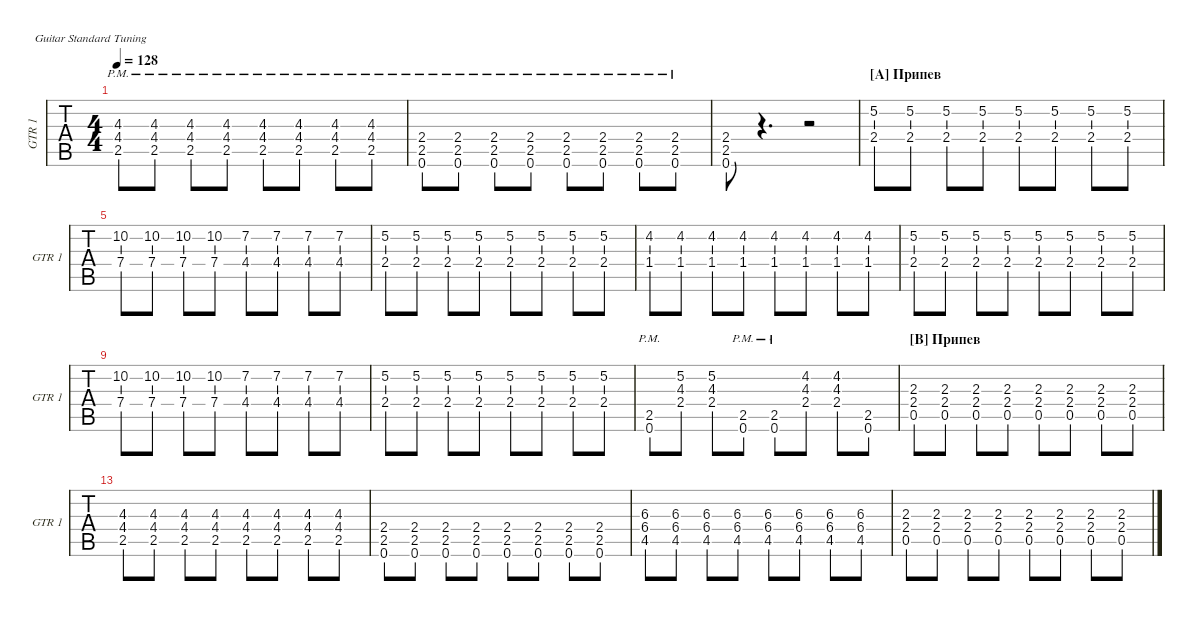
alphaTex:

\defaultSystemsLayout 4
\hideDynamics
\bracketExtendMode groupsimilarinstruments
\singleTrackTrackNamePolicy allsystems
\multiTrackTrackNamePolicy allsystems
\otherSystemsTrackNameOrientation horizontal
\defaultBarNumberDisplay FirstOfSystem
\track ("Electric Guitar 1" "GTR 1") {instrument electricguitarclean}
\staff {tabs}
\tuning (E4 B3 G3 D3 A2 E2)
\ts (4 4)
\tempo 128
\clef g2
\ks e
(2.5{pm} 4.4{pm} 4.3{pm}).8{dy mf} (2.5{pm} 4.4{pm} 4.3{pm}).8 (2.5{pm} 4.4{pm} 4.3{pm}).8 (2.5{pm} 4.4{pm} 4.3{pm}).8 (2.5{pm} 4.4{pm} 4.3{pm}).8 (2.5{pm} 4.4{pm} 4.3{pm}).8 (2.5{pm} 4.4{pm} 4.3{pm}).8 (2.5{pm} 4.4{pm} 4.3{pm}).8 |
(0.6{pm} 2.5{pm} 2.4{pm}).8 (0.6{pm} 2.5{pm} 2.4{pm}).8 (0.6{pm} 2.5{pm} 2.4{pm}).8 (0.6{pm} 2.5{pm} 2.4{pm}).8 (0.6{pm} 2.5{pm} 2.4{pm}).8 (0.6{pm} 2.5{pm} 2.4{pm}).8 (0.6{pm} 2.5{pm} 2.4{pm}).8 (0.6{pm} 2.5{pm} 2.4{pm}).8 |
(0.6 2.5 2.4).8 r.4{d} r.2 |
\section ("A" "Припев")
(2.4 5.2).8 (2.4 5.2).8 (2.4 5.2).8 (2.4 5.2).8 (2.4 5.2).8 (2.4 5.2).8 (2.4 5.2).8 (2.4 5.2).8 |
(10.2 7.4).8 (10.2 7.4).8 (10.2 7.4).8 (10.2 7.4).8 (7.2 4.4).8 (7.2 4.4).8 (7.2 4.4).8 (7.2 4.4).8 |
(2.4 5.2).8 (2.4 5.2).8 (2.4 5.2).8 (2.4 5.2).8 (2.4 5.2).8 (2.4 5.2).8 (2.4 5.2).8 (2.4 5.2).8 |
(4.2 1.4).8 (4.2 1.4).8 (4.2 1.4).8 (4.2 1.4).8 (4.2 1.4).8 (4.2 1.4).8 (4.2 1.4).8 (4.2 1.4).8 |
(2.4 5.2).8 (2.4 5.2).8 (2.4 5.2).8 (2.4 5.2).8 (2.4 5.2).8 (2.4 5.2).8 (2.4 5.2).8 (2.4 5.2).8 |
(10.2 7.4).8 (10.2 7.4).8 (10.2 7.4).8 (10.2 7.4).8 (7.2 4.4).8 (7.2 4.4).8 (7.2 4.4).8 (7.2 4.4).8 |
(2.4 5.2).8 (2.4 5.2).8 (2.4 5.2).8 (2.4 5.2).8 (2.4 5.2).8 (2.4 5.2).8 (2.4 5.2).8 (2.4 5.2).8 |
(0.6{pm} 2.5{pm}).8 (2.4 4.3 5.2).8 (2.4 4.3 5.2).8 (0.6{pm} 2.5{pm}).8 (0.6{pm} 2.5{pm}).8 (2.4 4.3 4.2).8 (2.4 4.3 4.2).8 (0.6 2.5).8 |
\section ("B" "Припев")
(2.4 0.5 2.3).8 (2.4 0.5 2.3).8 (2.4 0.5 2.3).8 (2.4 0.5 2.3).8 (2.4 0.5 2.3).8 (2.4 0.5 2.3).8 (2.4 0.5 2.3).8 (2.4 0.5 2.3).8 |
(2.5 4.4 4.3).8 (2.5 4.4 4.3).8 (2.5 4.4 4.3).8 (2.5 4.4 4.3).8 (2.5 4.4 4.3).8 (2.5 4.4 4.3).8 (2.5 4.4 4.3).8 (2.5 4.4 4.3).8 |
(2.5 0.6 2.4).8 (2.5 0.6 2.4).8 (2.5 0.6 2.4).8 (2.5 0.6 2.4).8 (2.5 0.6 2.4).8 (2.5 0.6 2.4).8 (2.5 0.6 2.4).8 (2.5 0.6 2.4).8 |
(4.5 6.4 6.3).8 (4.5 6.4 6.3).8 (4.5 6.4 6.3).8 (4.5 6.4 6.3).8 (4.5 6.4 6.3).8 (4.5 6.4 6.3).8 (4.5 6.4 6.3).8 (4.5 6.4 6.3).8 |
(2.4 0.5 2.3).8 (2.4 0.5 2.3).8 (2.4 0.5 2.3).8 (2.4 0.5 2.3).8 (2.4 0.5 2.3).8 (2.4 0.5 2.3).8 (2.4 0.5 2.3).8 (2.4 0.5 2.3).8
